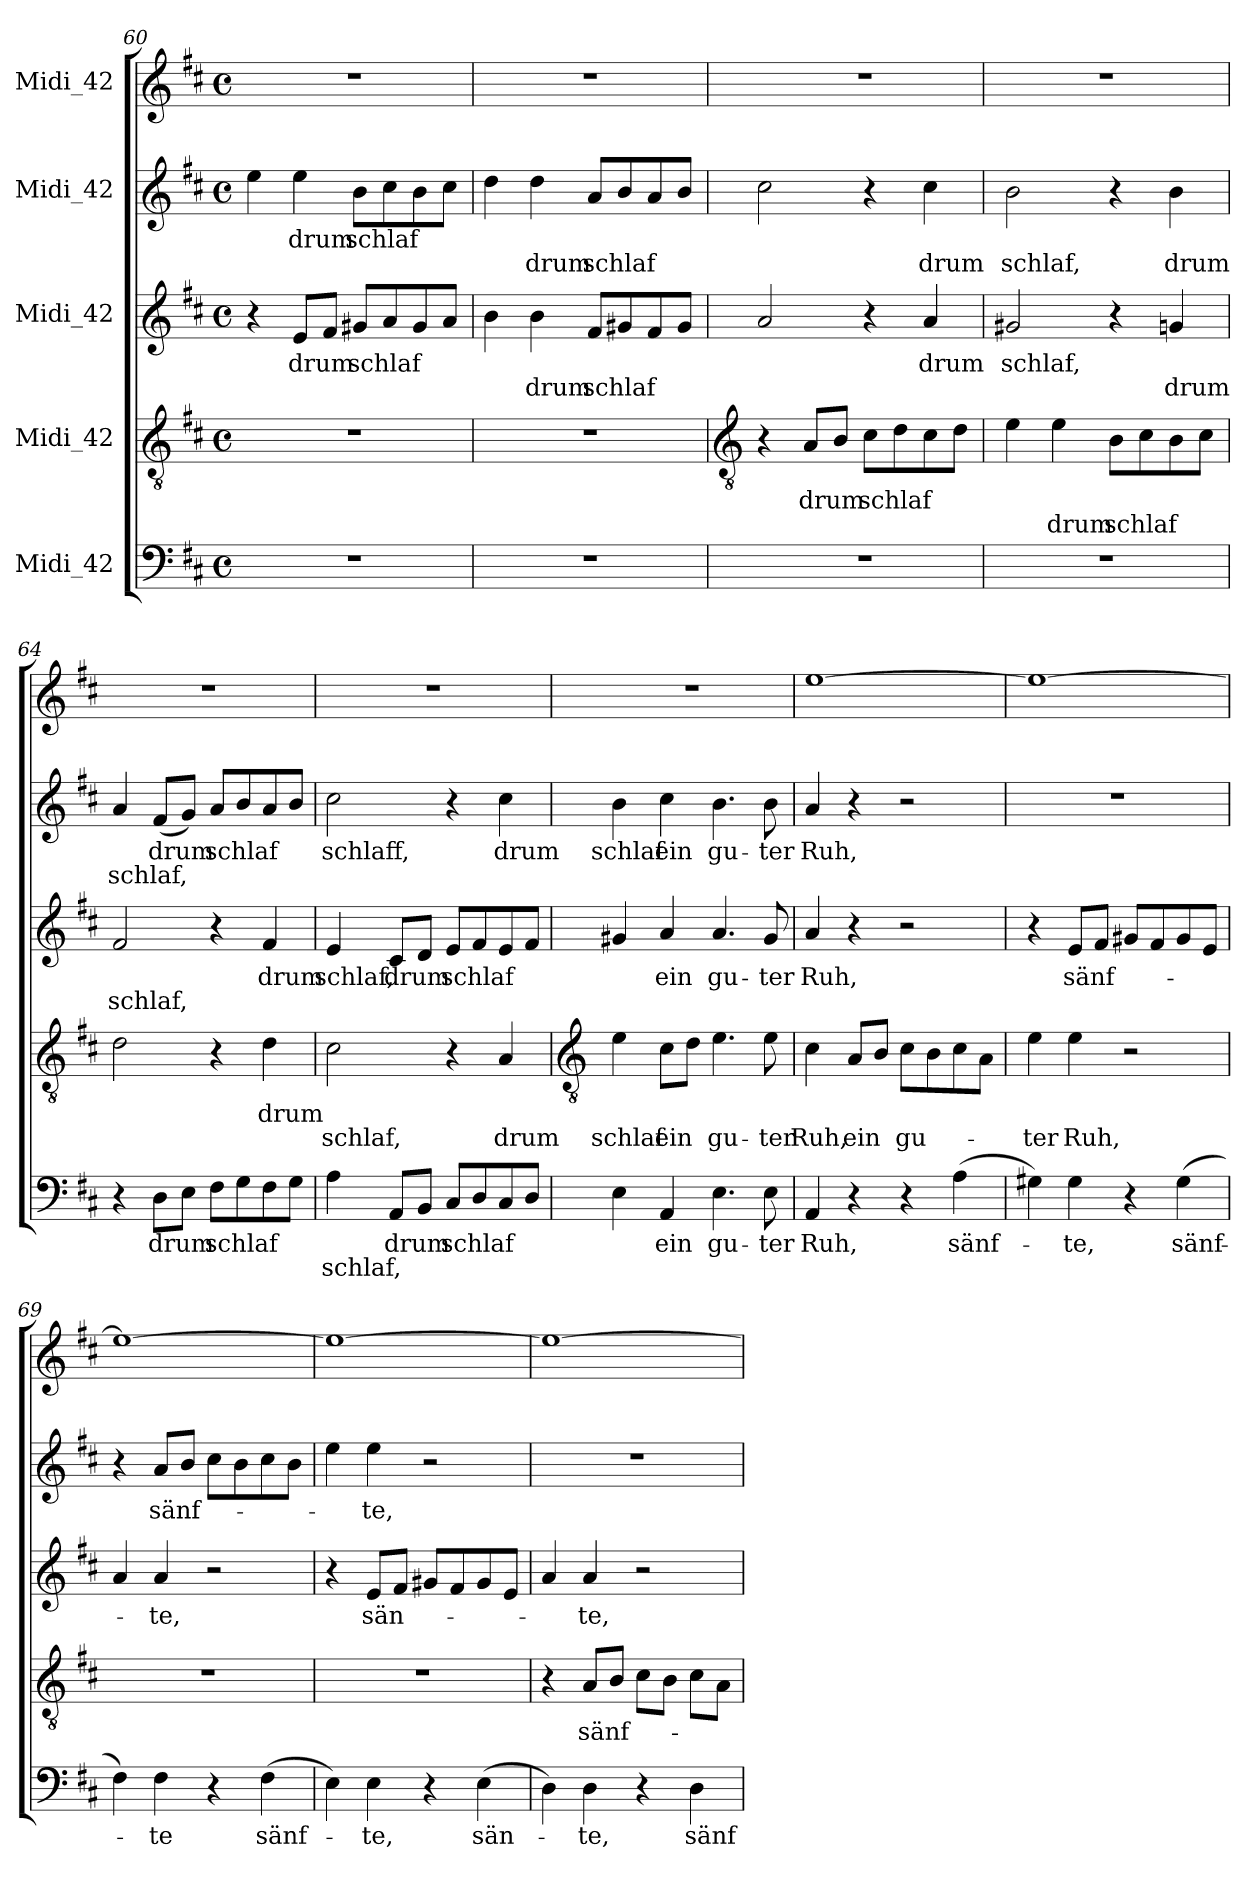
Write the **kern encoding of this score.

**kern	**text	**text	**kern	**text	**text	**kern	**text	**text	**kern	**text	**text	**kern
*part5	*part5	*part5	*part4	*part4	*part4	*part3	*part3	*part3	*part2	*part2	*part2	*part1
*staff5	*staff5	*staff5	*staff4	*staff4	*staff4	*staff3	*staff3	*staff3	*staff2	*staff2	*staff2	*staff1
*I"Midi_42	*	*	*I"Midi_42	*	*	*I"Midi_42	*	*	*I"Midi_42	*	*	*I"Midi_42
*clefF4	*	*	*clefGv2	*	*	*clefG2	*	*	*clefG2	*	*	*clefG2
*k[f#c#]	*	*	*k[f#c#]	*	*	*k[f#c#]	*	*	*k[f#c#]	*	*	*k[f#c#]
*D:	*	*	*D:	*	*	*D:	*	*	*D:	*	*	*D:
*M4/4	*	*	*M4/4	*	*	*M4/4	*	*	*M4/4	*	*	*M4/4
*met(c)	*	*	*met(c)	*	*	*met(c)	*	*	*met(c)	*	*	*met(c)
=60	=60	=60	=60	=60	=60	=60	=60	=60	=60	=60	=60	=60
1r	.	.	1r	.	.	4r	.	.	4ee	.	.	1r
!	!	!	!	!	!	!	!LO:LY:b	!	!	!LO:LY:b	!	!
.	.	.	.	.	.	8eL	drum	.	4ee	drum	.	.
.	.	.	.	.	.	8f#J	.	.	.	.	.	.
!	!	!	!	!	!	!	!LO:LY:b	!	!	!LO:LY:b	!	!
.	.	.	.	.	.	8g#XL	schlaf	.	8bL	schlaf	.	.
.	.	.	.	.	.	8a	.	.	8cc#	.	.	.
.	.	.	.	.	.	8g#	.	.	8b	.	.	.
.	.	.	.	.	.	8aJ	.	.	8cc#J	.	.	.
=61	=61	=61	=61	=61	=61	=61	=61	=61	=61	=61	=61	=61
1r	.	.	1r	.	.	4b	.	.	4dd	.	.	1r
!	!	!	!	!	!	!	!	!LO:LY:b	!	!	!LO:LY:b	!
.	.	.	.	.	.	4b	.	drum	4dd	.	drum	.
!	!	!	!	!	!	!	!	!LO:LY:b	!	!	!LO:LY:b	!
.	.	.	.	.	.	8f#L	.	schlaf	8aL	.	schlaf	.
.	.	.	.	.	.	8g#X	.	.	8b	.	.	.
.	.	.	.	.	.	8f#	.	.	8a	.	.	.
.	.	.	.	.	.	8g#J	.	.	8bJ	.	.	.
!!LO:LB:g=z
=62	=62	=62	=62	=62	=62	=62	=62	=62	=62	=62	=62	=62
*	*	*	*clefGv2	*	*	*	*	*	*	*	*	*
1r	.	.	4r	.	.	2a	.	.	2cc#	.	.	1r
!	!	!	!	!LO:LY:b	!	!	!	!	!	!	!	!
.	.	.	8AL	drum	.	.	.	.	.	.	.	.
.	.	.	8BJ	.	.	.	.	.	.	.	.	.
!	!	!	!	!LO:LY:b	!	!	!	!	!	!	!	!
.	.	.	8c#L	schlaf	.	4r	.	.	4r	.	.	.
.	.	.	8d	.	.	.	.	.	.	.	.	.
!	!	!	!	!	!	!	!LO:LY:b	!	!	!	!LO:LY:b	!
.	.	.	8c#	.	.	4a	drum	.	4cc#	.	drum	.
.	.	.	8dJ	.	.	.	.	.	.	.	.	.
=63	=63	=63	=63	=63	=63	=63	=63	=63	=63	=63	=63	=63
!	!	!	!	!	!	!	!LO:LY:b	!	!	!	!LO:LY:b	!
1r	.	.	4e	.	.	2g#X	schlaf,	.	2b	.	schlaf,	1r
!	!	!	!	!	!LO:LY:b	!	!	!	!	!	!	!
.	.	.	4e	.	drum	.	.	.	.	.	.	.
!	!	!	!	!	!LO:LY:b	!	!	!	!	!	!	!
.	.	.	8BL	.	schlaf	4r	.	.	4r	.	.	.
.	.	.	8c#	.	.	.	.	.	.	.	.	.
!	!	!	!	!	!	!	!	!LO:LY:b	!	!	!LO:LY:b	!
.	.	.	8B	.	.	4gn	.	drum	4b	.	drum	.
.	.	.	8c#J	.	.	.	.	.	.	.	.	.
=64	=64	=64	=64	=64	=64	=64	=64	=64	=64	=64	=64	=64
!	!	!	!	!	!	!	!	!LO:LY:b	!	!	!LO:LY:b	!
4r	.	.	2d	.	.	2f#	.	schlaf,	4a	.	schlaf,	1r
!	!LO:LY:b	!	!	!	!	!	!	!	!	!LO:LY:b	!	!
8DL	drum	.	.	.	.	.	.	.	(<8f#L	drum	.	.
8EJ	.	.	.	.	.	.	.	.	8gJ)	.	.	.
!	!LO:LY:b	!	!	!	!	!	!	!	!	!LO:LY:b	!	!
8F#L	schlaf	.	4r	.	.	4r	.	.	8aL	schlaf	.	.
8G	.	.	.	.	.	.	.	.	8b	.	.	.
!	!	!	!	!LO:LY:b	!	!	!LO:LY:b	!	!	!	!	!
8F#	.	.	4d	drum	.	4f#	drum	.	8a	.	.	.
8GJ	.	.	.	.	.	.	.	.	8bJ	.	.	.
=65	=65	=65	=65	=65	=65	=65	=65	=65	=65	=65	=65	=65
!	!	!LO:LY:b	!	!	!LO:LY:b	!	!LO:LY:b	!	!	!LO:LY:b	!	!
4A	.	schlaf,	2c#	.	schlaf,	4e	schlaf,	.	2cc#	schlaff,	.	1r
!	!LO:LY:b	!	!	!	!	!	!LO:LY:b	!	!	!	!	!
8AAL	drum	.	.	.	.	8c#L	drum	.	.	.	.	.
8BBJ	.	.	.	.	.	8dJ	.	.	.	.	.	.
!	!LO:LY:b	!	!	!	!	!	!LO:LY:b	!	!	!	!	!
8C#L	schlaf	.	4r	.	.	8eL	schlaf	.	4r	.	.	.
8D	.	.	.	.	.	8f#	.	.	.	.	.	.
!	!	!	!	!	!LO:LY:b	!	!	!	!	!LO:LY:b	!	!
8C#	.	.	4A	.	drum	8e	.	.	4cc#	drum	.	.
8DJ	.	.	.	.	.	8f#J	.	.	.	.	.	.
!!LO:LB:g=z
=66	=66	=66	=66	=66	=66	=66	=66	=66	=66	=66	=66	=66
*	*	*	*clefGv2	*	*	*	*	*	*	*	*	*
!	!	!	!	!	!LO:LY:b	!	!	!	!	!LO:LY:b	!	!
4E	.	.	4e	.	schlaf	4g#X	.	.	4b	schlaf	.	1r
!	!LO:LY:b	!	!	!	!LO:LY:b	!	!LO:LY:b	!	!	!LO:LY:b	!	!
4AA	ein	.	8c#L	.	ein	4a	ein	.	4cc#	ein	.	.
.	.	.	8dJ	.	.	.	.	.	.	.	.	.
!	!LO:LY:b	!	!	!	!LO:LY:b	!	!LO:LY:b	!	!	!LO:LY:b	!	!
4.E	gu-	.	4.e	.	gu-	4.a	gu-	.	4.b	gu-	.	.
!	!LO:LY:b	!	!	!	!LO:LY:b	!	!LO:LY:b	!	!	!LO:LY:b	!	!
8E	-ter	.	8e	.	-ter	8g#	-ter	.	8b	-ter	.	.
=67	=67	=67	=67	=67	=67	=67	=67	=67	=67	=67	=67	=67
!	!LO:LY:b	!	!	!	!LO:LY:b	!	!LO:LY:b	!	!	!LO:LY:b	!	!
4AA	Ruh,	.	4c#	.	Ruh,	4a	Ruh,	.	4a	Ruh,	.	[1ee
!	!	!	!	!	!LO:LY:b	!	!	!	!	!	!	!
4r	.	.	8AL	.	ein	4r	.	.	4r	.	.	.
.	.	.	8BJ	.	.	.	.	.	.	.	.	.
!	!	!	!	!	!LO:LY:b	!	!	!	!	!	!	!
4r	.	.	8c#L	.	gu-	2r	.	.	2r	.	.	.
.	.	.	8B	.	.	.	.	.	.	.	.	.
!	!LO:LY:b	!	!	!	!	!	!	!	!	!	!	!
(>4A	sänf-	.	8c#	.	.	.	.	.	.	.	.	.
.	.	.	8AJ	.	.	.	.	.	.	.	.	.
=68	=68	=68	=68	=68	=68	=68	=68	=68	=68	=68	=68	=68
!	!	!	!	!	!LO:LY:b	!	!	!	!	!	!	!
4G#X)	.	.	4e	.	-ter	4r	.	.	1r	.	.	1ee_
!	!LO:LY:b	!	!	!	!LO:LY:b	!	!LO:LY:b	!	!	!	!	!
4G#	-te,	.	4e	.	Ruh,	8eL	sänf-	.	.	.	.	.
.	.	.	.	.	.	8f#J	.	.	.	.	.	.
4r	.	.	2r	.	.	8g#XL	.	.	.	.	.	.
.	.	.	.	.	.	8f#	.	.	.	.	.	.
!	!LO:LY:b	!	!	!	!	!	!	!	!	!	!	!
(>4G#	sänf-	.	.	.	.	8g#	.	.	.	.	.	.
.	.	.	.	.	.	8eJ	.	.	.	.	.	.
=69	=69	=69	=69	=69	=69	=69	=69	=69	=69	=69	=69	=69
4F#)	.	.	1r	.	.	4a	.	.	4r	.	.	1ee_
!	!LO:LY:b	!	!	!	!	!	!LO:LY:b	!	!	!LO:LY:b	!	!
4F#	-te	.	.	.	.	4a	-te,	.	8aL	sänf-	.	.
.	.	.	.	.	.	.	.	.	8bJ	.	.	.
4r	.	.	.	.	.	2r	.	.	8cc#L	.	.	.
.	.	.	.	.	.	.	.	.	8b	.	.	.
!	!LO:LY:b	!	!	!	!	!	!	!	!	!	!	!
(>4F#	sänf-	.	.	.	.	.	.	.	8cc#	.	.	.
.	.	.	.	.	.	.	.	.	8bJ	.	.	.
=70	=70	=70	=70	=70	=70	=70	=70	=70	=70	=70	=70	=70
4E)	.	.	1r	.	.	4r	.	.	4ee	.	.	1ee_
!	!LO:LY:b	!	!	!	!	!	!LO:LY:b	!	!	!LO:LY:b	!	!
4E	-te,	.	.	.	.	8eL	sän-	.	4ee	-te,	.	.
.	.	.	.	.	.	8f#J	.	.	.	.	.	.
4r	.	.	.	.	.	8g#XL	.	.	2r	.	.	.
.	.	.	.	.	.	8f#	.	.	.	.	.	.
!	!LO:LY:b	!	!	!	!	!	!	!	!	!	!	!
(>4E	sän-	.	.	.	.	8g#	.	.	.	.	.	.
.	.	.	.	.	.	8eJ	.	.	.	.	.	.
=71	=71	=71	=71	=71	=71	=71	=71	=71	=71	=71	=71	=71
4D)	.	.	4r	.	.	4a	.	.	1r	.	.	1ee_
!	!LO:LY:b	!	!	!LO:LY:b	!	!	!LO:LY:b	!	!	!	!	!
4D	-te,	.	8AL	sänf-	.	4a	-te,	.	.	.	.	.
.	.	.	8BJ	.	.	.	.	.	.	.	.	.
4r	.	.	8c#L	.	.	2r	.	.	.	.	.	.
.	.	.	8BJ	.	.	.	.	.	.	.	.	.
!	!LO:LY:b	!	!	!	!	!	!	!	!	!	!	!
4D	sänf-	.	8c#L	.	.	.	.	.	.	.	.	.
.	.	.	8AJ	.	.	.	.	.	.	.	.	.
=	=	=	=	=	=	=	=	=	=	=	=	=
*-	*-	*-	*-	*-	*-	*-	*-	*-	*-	*-	*-	*-
